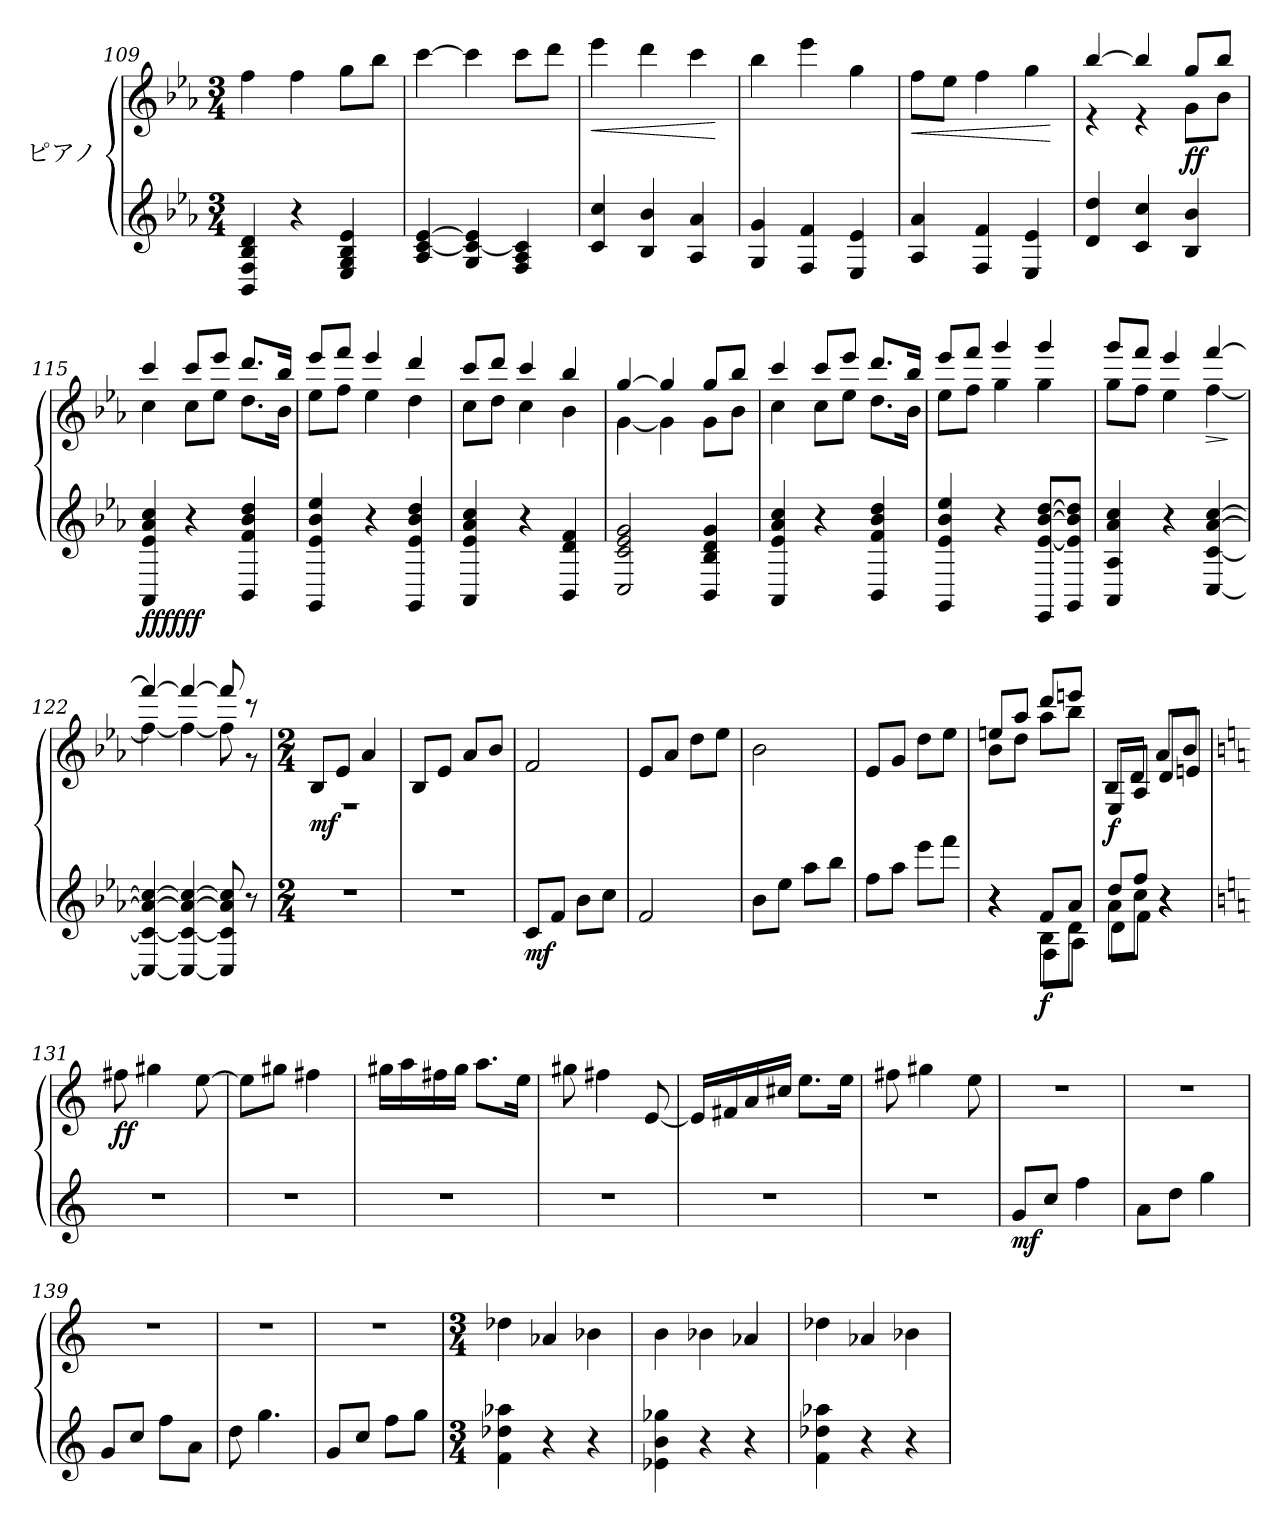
**kern	**kern	**dynam
*part1	*part1	*part1
*staff2	*staff1	*staff1/2
*I"ピアノ	*	*
*clefG2	*clefG2	*
*k[b-e-a-]	*k[b-e-a-]	*
*M3/4	*M3/4	*
=109	=109	=109
4BB-/ 4F/ 4B-/ 4d/	4ff\	.
4r	4ff\	.
4E-/ 4G/ 4B-/ 4e-/	8gg\L	.
.	8bb-\J	.
=110	=110	=110
4A-/ [4c/ [4e-/	[4ccc\	.
4G/ 4c/_ 4e-/]	4ccc\]	.
4F/ 4A-/ 4c/]	8ccc\L	.
.	8ddd\J	.
=111	=111	=111
!	!	!LO:HP:b
4c/ 4cc/	4eee-\	<
4B-/ 4b-/	4ddd\	.
4A-/ 4a-/	4ccc\	.
.	.	[
=112	=112	=112
4G/ 4g/	4bb-\	.
4F/ 4f/	4eee-\	.
4E-/ 4e-/	4gg\	.
!!LO:LB:g=z
=113	=113	=113
!	!	!LO:HP:b
4A-/ 4a-/	8ff\L	<
.	8ee-\J	.
4F/ 4f/	4ff\	.
4E-/ 4e-/	4gg\	.
.	.	[
=114	=114	=114
*	*^	*
4d/ 4dd/	[4bb-/	4r	.
4c/ 4cc/	4bb-/]	4r	.
!	!	!	!LO:DY:b
4B-/ 4b-/	8gg/L	8g\L	ff
.	8bb-/J	8b-\J	.
=115	=115	=115	=115
!	!	!	!LO:DY:b=2
!	!	!	!LO:DY:n=1:b
4AA-/ 4e-/ 4a-/ 4cc/	4ccc/	4cc\	fff fff
4r	8ccc/L	8cc\L	.
.	8eee-/J	8ee-\J	.
4BB-/ 4f/ 4b-/ 4dd/	8.ddd/L	8.dd\L	.
.	16bb-/Jk	16b-\Jk	.
=116	=116	=116	=116
4GG/ 4e-/ 4b-/ 4ee-/	8eee-/L	8ee-\L	.
.	8fff/J	8ff\J	.
4r	4eee-/	4ee-\	.
4GG/ 4e-/ 4b-/ 4dd/	4ddd/	4dd\	.
=117	=117	=117	=117
4AA-/ 4e-/ 4a-/ 4cc/	8ccc/L	8cc\L	.
.	8ddd/J	8dd\J	.
4r	4ccc/	4cc\	.
4BB-/ 4d/ 4f/	4bb-/	4b-\	.
=118	=118	=118	=118
2C/ 2c/ 2e-/ 2g/	[4gg/	[4g\	.
.	4gg/]	4g\]	.
4BB-/ 4B-/ 4d/ 4g/	8gg/L	8g\L	.
.	8bb-/J	8b-\J	.
!!LO:LB:g=z	!!
=119	=119	=119	=119
4AA-/ 4e-/ 4a-/ 4cc/	4ccc/	4cc\	.
4r	8ccc/L	8cc\L	.
.	8eee-/J	8ee-\J	.
4BB-/ 4f/ 4b-/ 4dd/	8.ddd/L	8.dd\L	.
.	16bb-/Jk	16b-\Jk	.
=120	=120	=120	=120
4GG/ 4e-/ 4b-/ 4ee-/	8eee-/L	8ee-\L	.
.	8fff/J	8ff\J	.
4r	4ggg/	4gg\	.
8EE-/ [8e-/ [8b-/ [8dd/L	4ggg/	4gg\	.
8GG/ 8e-/] 8b-/] 8dd/]J	.	.	.
=121	=121	=121	=121
4AA-/ 4A-/ 4a-/ 4cc/	8ggg/L	8gg\L	.
.	8fff/J	8ff\J	.
4r	4eee-/	4ee-\	.
!	!	!	!LO:HP:b
[4C/ [4c/ [4a-/ [4cc/	[4fff/	[4ff\	>
*	*v	*v	*
.	.	]
=122	=122	=122
*	*^	*
4C/_ 4c/_ 4a-/_ 4cc/_	4fff/_	4ff\_	.
4C/_ 4c/_ 4a-/_ 4cc/_	4fff/_	4ff\_	.
8C/] 8c/] 8a-/] 8cc/]	8fff/]	8ff\]	.
8r	8r	8r	.
=123	=123	=123	=123
*M2/4	*M2/4	*	*
*	*MM170	*	*
!	!	!	!LO:DY:b
2r	8B-/L	2r	mf
.	8e-/J	.	.
.	4a-/	.	.
*	*v	*v	*
=124	=124	=124
2r	8B-/L	.
.	8e-/J	.
.	8a-/L	.
.	8b-/J	.
=125	=125	=125
!	!	!LO:DY:b=2
8c/L	2f/	mf
8f/J	.	.
8b-\L	.	.
8cc\J	.	.
!!LO:LB:g=z
=126	=126	=126
2f/	8e-/L	.
.	8a-/J	.
.	8dd\L	.
.	8ee-\J	.
=127	=127	=127
8b-\L	2b-\	.
8ee-\J	.	.
8aa-\L	.	.
8bb-\J	.	.
=128	=128	=128
8ff\L	8e-/L	.
8aa-\J	8g/J	.
8eee-\L	8dd\L	.
8fff\J	8ee-\J	.
=129	=129	=129
*^	*^	*
*	*^	*	*	*
4r	4r	4r	8een/L	8b-\L	.
.	.	.	8aa-/J	8dd\J	.
!	!	!	!	!	!LO:DY:b=2
8f/L	8B-\L	8F\L	8ddd/L	8aa-\L	f
8a-/J	8d\J	8A-\J	8eeen/J	8bb-\J	.
=130	=130	=130	=130	=130	=130
!	!	!	!	!	!LO:DY:b
8dd/L	8a-\L	8d\L	8E-/L	8B-/L	f
8ff/J	8cc\J	8f\J	8A-/J	8d/J	.
4r	4r	4r	8d/L	8a-/L	.
.	.	.	8en/J	8b-/J	.
*v	*v	*v	*	*	*
*	*v	*v	*
=131	=131	=131
*k[]	*k[]	*
*	*^	*
!	!	!	!LO:DY:b
*	*v	*v	*
2r	8ff#X\	ff
.	4gg#X\	.
.	[8ee\	.
=132	=132	=132
2r	8ee\L]	.
.	8gg#X\J	.
.	4ff#X\	.
!!LO:LB:g=z
=133	=133	=133
2r	16gg#X\LL	.
.	16aa\	.
.	16ff#X\	.
.	16gg#\JJ	.
.	8.aa\L	.
.	16ee\Jk	.
=134	=134	=134
2r	8gg#X\	.
.	4ff#X\	.
.	[8e/	.
=135	=135	=135
2r	16e/LL]	.
.	16f#X/	.
.	16a/	.
.	16cc#X/JJ	.
.	8.ee\L	.
.	16ee\Jk	.
=136	=136	=136
2r	8ff#X\	.
.	4gg#X\	.
.	8ee\	.
=137	=137	=137
!	!	!LO:DY:b=2
8g/L	2r	mf
8cc/J	.	.
4ff\	.	.
=138	=138	=138
8a\L	2r	.
8dd\J	.	.
4gg\	.	.
=139	=139	=139
8g/L	2r	.
8cc/J	.	.
8ff\L	.	.
8a\J	.	.
=140	=140	=140
8dd\	2r	.
4.gg\	.	.
=141	=141	=141
8g/L	2r	.
8cc/J	.	.
8ff\L	.	.
8gg\J	.	.
!!LO:PB:g=z
=142	=142	=142
*M3/4	*M3/4	*
*	*MM173	*
!	!	!LO:DY:b
!	!	!LO:DY:n=1:a
4f\ 4dd-X\ 4aa-X\	4dd-X\	ff sffz
4r	4a-X/	.
4r	4b-X\	.
=143	=143	=143
4e-X\ 4b\ 4gg-X\	4b\	.
4r	4b-X\	.
4r	4a-X/	.
=144	=144	=144
*	*MM175	*
4f\ 4dd-X\ 4aa-X\	4dd-X\	.
4r	4a-X/	.
4r	4b-X\	.
=	=	=
*-	*-	*-
